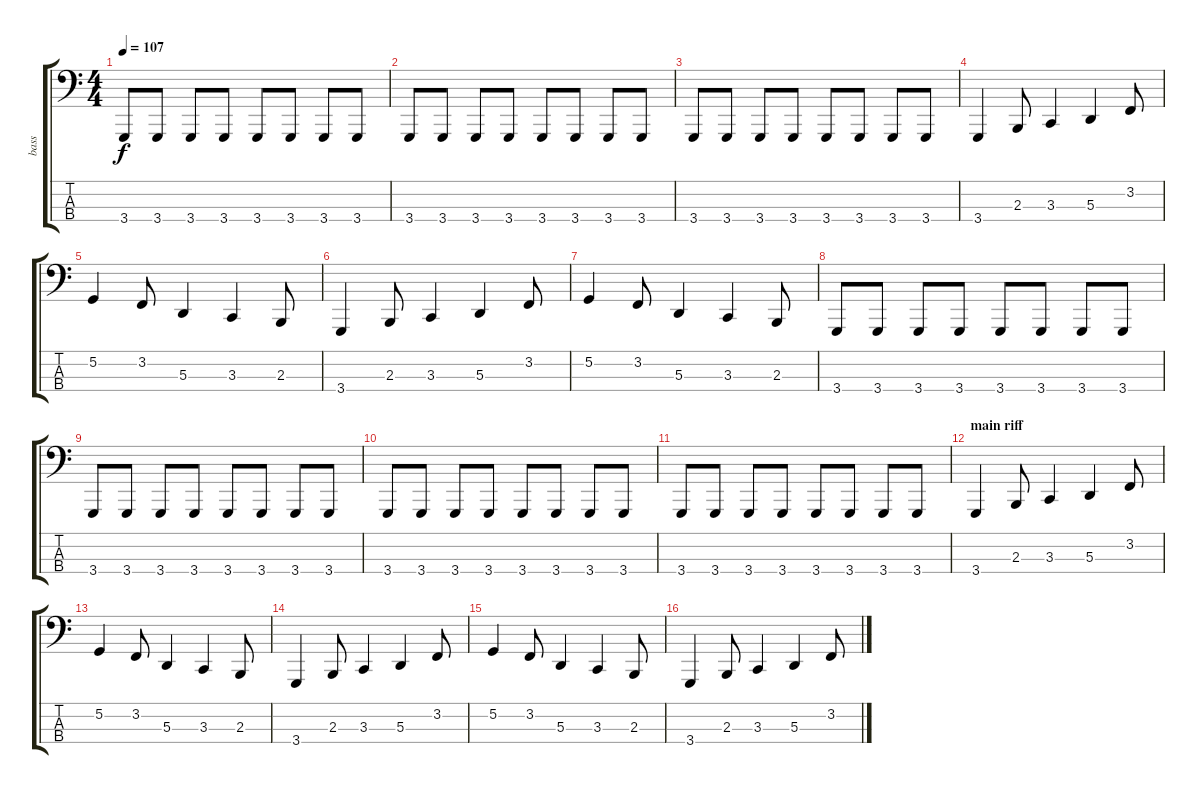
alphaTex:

\track ("bass" "bass") {instrument lead8bassandlead}
\staff {score tabs}
\tuning (G2 D2 A1 E1) {hide}
\ts (4 4)
\tempo 107
\clef f4
\ks c
3.4.8{dy f} 3.4.8 3.4.8 3.4.8 3.4.8 3.4.8 3.4.8 3.4.8 |
3.4.8 3.4.8 3.4.8 3.4.8 3.4.8 3.4.8 3.4.8 3.4.8 |
3.4.8 3.4.8 3.4.8 3.4.8 3.4.8 3.4.8 3.4.8 3.4.8 |
3.4.4 2.3.8 3.3.4 5.3.4 3.2.8 |
5.2.4 3.2.8 5.3.4 3.3.4 2.3.8 |
3.4.4 2.3.8 3.3.4 5.3.4 3.2.8 |
5.2.4 3.2.8 5.3.4 3.3.4 2.3.8 |
3.4.8 3.4.8 3.4.8 3.4.8 3.4.8 3.4.8 3.4.8 3.4.8 |
3.4.8 3.4.8 3.4.8 3.4.8 3.4.8 3.4.8 3.4.8 3.4.8 |
3.4.8 3.4.8 3.4.8 3.4.8 3.4.8 3.4.8 3.4.8 3.4.8 |
3.4.8 3.4.8 3.4.8 3.4.8 3.4.8 3.4.8 3.4.8 3.4.8 |
\section ("" "main riff")
3.4.4 2.3.8 3.3.4 5.3.4 3.2.8 |
5.2.4 3.2.8 5.3.4 3.3.4 2.3.8 |
3.4.4 2.3.8 3.3.4 5.3.4 3.2.8 |
5.2.4 3.2.8 5.3.4 3.3.4 2.3.8 |
3.4.4 2.3.8 3.3.4 5.3.4 3.2.8
